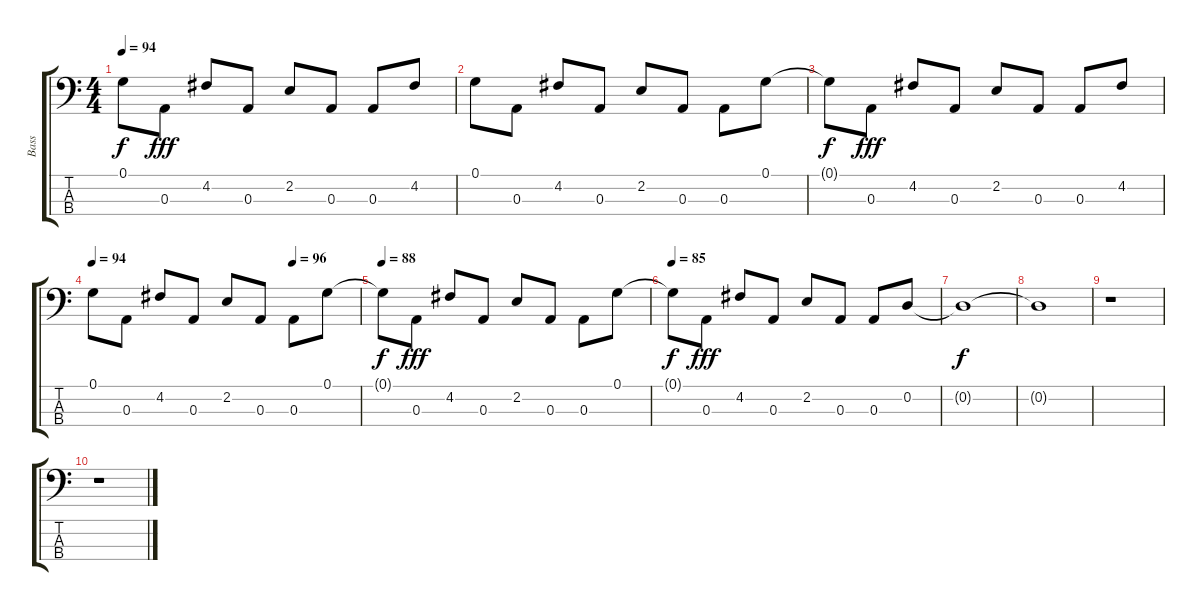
\track ("Bass" "Bass") {instrument electricbassfinger}
\staff {score tabs}
\tuning (G2 D2 A1 E1) {hide}
\ts (4 4)
\tempo 94
\clef f4
\ks c
0.1{t}.8{dy f} 0.3.8{dy fff} 4.2.8 0.3.8 2.2.8 0.3.8 0.3.8 4.2.8 |
0.1.8 0.3.8 4.2.8 0.3.8 2.2.8 0.3.8 0.3.8 0.1.8 |
0.1{t}.8{dy f} 0.3.8{dy fff} 4.2.8 0.3.8 2.2.8 0.3.8 0.3.8 4.2.8 |
\tempo 94
\tempo (96 0.75)
0.1.8 0.3.8 4.2.8 0.3.8 2.2.8 0.3.8 0.3.8 0.1.8 |
\tempo 88
0.1{t}.8{dy f} 0.3.8{dy fff} 4.2.8 0.3.8 2.2.8 0.3.8 0.3.8 0.1.8 |
\tempo 85
0.1{t}.8{dy f} 0.3.8{dy fff} 4.2.8 0.3.8 2.2.8 0.3.8 0.3.8 0.2.8 |
0.2{t}.1{dy f} |
0.2{t}.1 |
r.1 |
r.1
